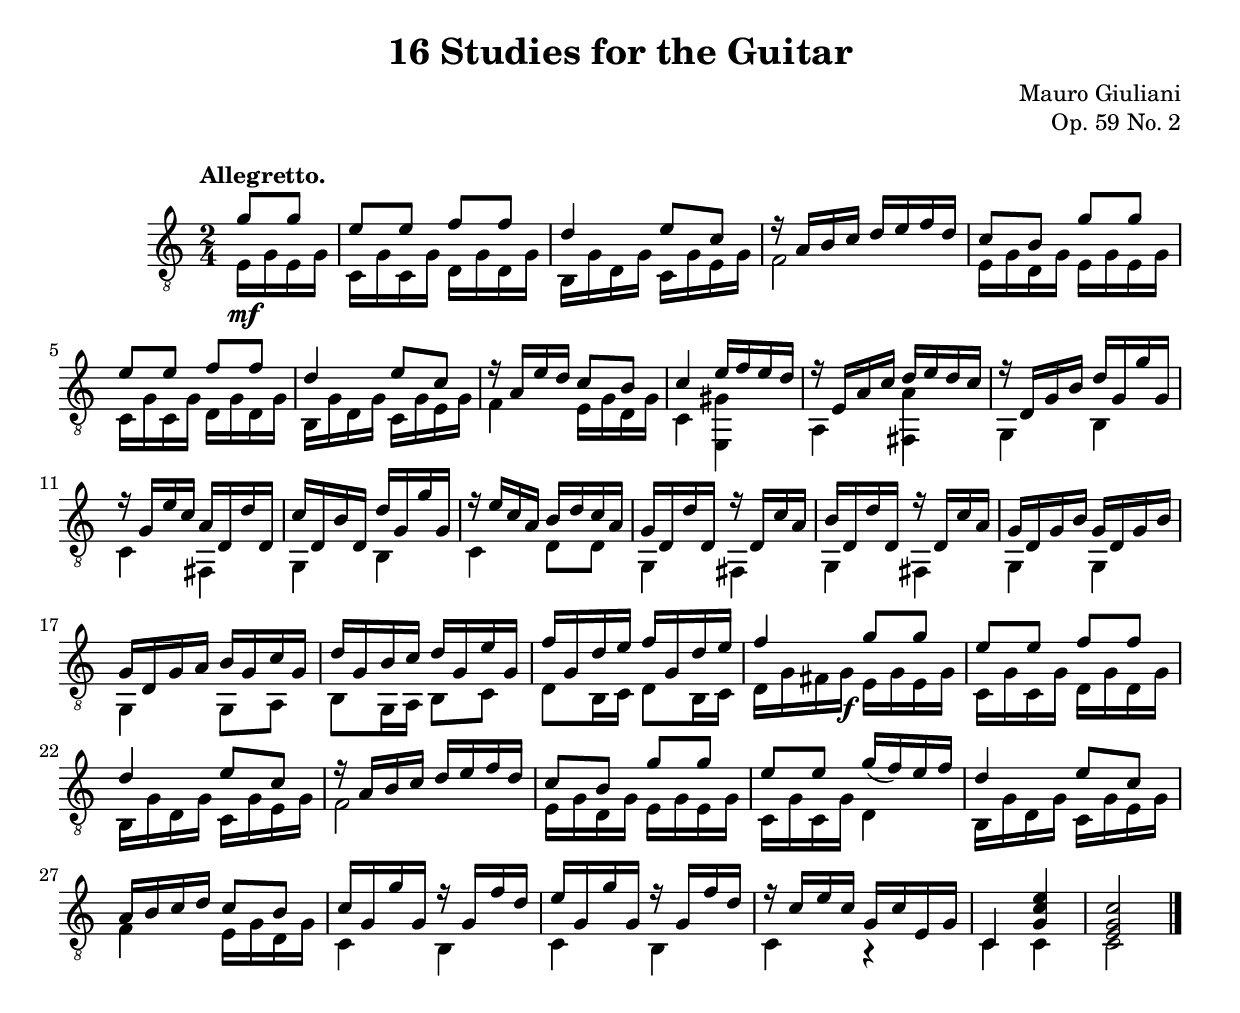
\version "2.19.0"

\header {
  title = "16 Studies for the Guitar"
  composer = "Mauro Giuliani"
  opus = "Op. 59 No. 2"
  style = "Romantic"
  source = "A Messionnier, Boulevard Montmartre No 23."
  % Statens musikbibliotek - The Music Library of Sweden
  % Boije 142
  date = "1822"
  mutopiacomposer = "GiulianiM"
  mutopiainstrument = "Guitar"
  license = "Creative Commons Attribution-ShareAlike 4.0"
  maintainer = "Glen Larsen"
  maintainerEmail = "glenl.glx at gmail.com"
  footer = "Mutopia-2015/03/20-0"
}

\paper {
  % add space between composer/opus markup and first staff
  markup-system-spacing #'padding = #3
  % add a little space between composer and opus
  markup-markup-spacing #'padding = #1.2
  top-margin = #8
  bottom-margin = #10
}

mbreak = {} % { \break }
global = {
  \time 2/4 \key c \major
}

upperVoice = \relative c'' {
  \voiceOne
  \slurDown
  \partial 4 { g8\mf g } |
  e8 e f f |
  d4 e8 c |
  r16 a b c d e f d |
  c8 b g' g |
  e8 e f f |
  \mbreak

  d4 e8 c |
  r16 a e' d c8 b |
  c4 e16 f e d |
  r16 e, a c d e d c |
  r16 d, g b d g, g' g, |
  r16 g e' c a d, d' d, |
  c'16 d, b' d, d' g, g' g, |
  \mbreak

  r16 e' c a b d c a |
  g16 d d' d, r d c' a |
  b16 d, d' d, r d c' a |
  g16 d g b g d g b |
  g16 d g a b g c g |
  d'16 g, b c d g, e' g, |
  f'16 g, d' e f g, d' e |
  \mbreak

  f4 g8 g |
  e8 e f f |
  d4 e8 c |
  r16 a b c d e f d |
  c8 b g' g |
  e8 e g16( f) e f |
  \mbreak

  d4 e8 c |
  a16 b c d c8 b |
  c16 g g' g, r g f' d |
  e16 g, g' g, r g f' d |
  r16 c e c g c e, g |
  c,4 <e' c g> |
  <c g e>2 |

  \bar "|."
}

lowerVoice = \relative c {
  \voiceTwo
  \partial 4 { e16 g e g } |
  c,16 g' c, g' d g d g |
  b,16 g' d g c, g' e g |
  f2 |
  e16 g d g e g e g |
  c, g' c, g' d g d g |

  b,16 g' d g c, g' e g |
  f4 e16 g d g |
  c,4 <gis' e,> |
  a,4 <a' fis,> |
  g,4 b |
  c4 fis, |
  g4 b |

  c4 d8 d |
  g,4 fis |
  g4 fis |
  g4 g |
  g4 g8 a |
  b8 g16 a b8 c |
  d8 b16 c d8 b16 c |

  d16 g fis g\f e g e g |
  c,16 g' c, g' d g d g |
  b,16 g' d g c, g' e g |
  f2 |
  e16 g d g e g e g |
  c,16 g' c, g' d4 |

  b16 g' d g c, g' e g |
  f4 e16 g d g |
  c,4 b |
  c4 b |
  c4 r |
  c4 c |
  c2
}


\score {
  <<
    \new Staff = "Guitar" \with {
      midiInstrument = #"acoustic guitar (nylon)"
      %instrumentName = #"No. 2"
    } <<
      \global
      \clef "treble_8"
      \tempo "Allegretto."

      \context Voice = "upperVoice" \upperVoice
      \context Voice = "lowerVoice" \lowerVoice
    >>
%{
    % tabs are not completely developed
    \new TabStaff = "Guitar tabs" \with {
      restrainOpenStrings = ##t
    } <<
      \clef "moderntab"
      \global
      \context TabVoice = "upperVoice" \upperVoice
      \context TabVoice = "lowerVoice" \lowerVoice
    >>
%}
  >>
  \layout {}
  \midi {
    \tempo 4 = 90
  }
}
